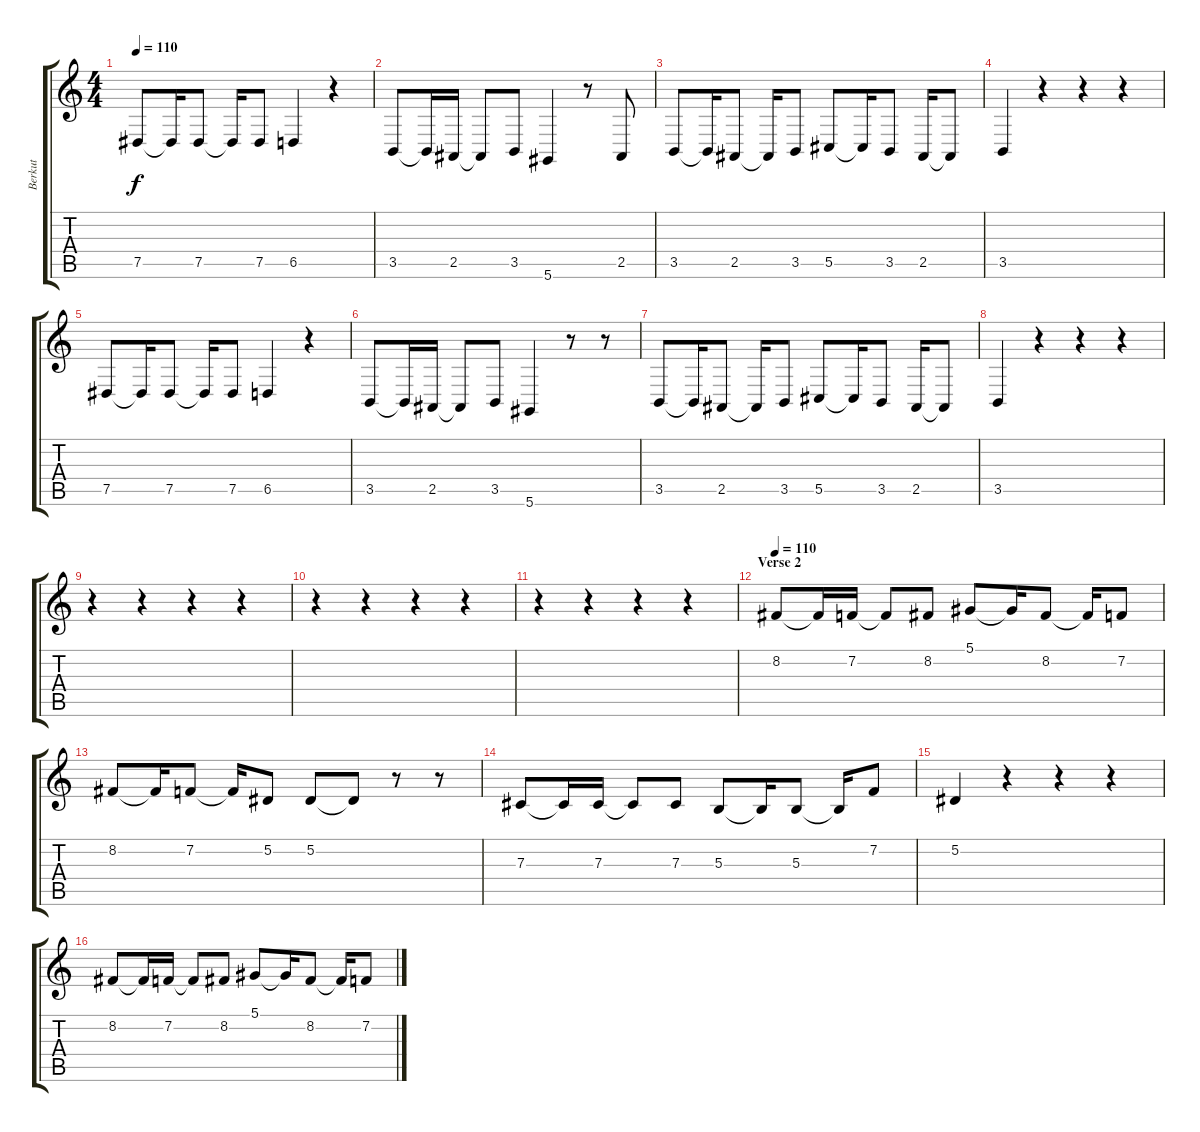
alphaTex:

\track ("Berkut" "Berkut") {instrument stringensemble1}
\staff {score tabs}
\tuning (Eb4 Bb3 Gb3 Db3 Ab2 Eb2) {hide}
\ts (4 4)
\tempo 110
\clef g2
\ks c
7.5.8{dy f} 7.5{t}.16 7.5.8 7.5{t}.16 7.5.8 6.5.4 r.4 |
3.5.8 3.5{t}.16 2.5.16 2.5{t}.8 3.5.8 5.6.4 r.8 2.5.8 |
3.5.8 3.5{t}.16 2.5.8 2.5{t}.16 3.5.8 5.5.8 5.5{t}.16 3.5.8 2.5.16 2.5{t}.8 |
3.5.4 r.4 r.4 r.4 |
7.5.8 7.5{t}.16 7.5.8 7.5{t}.16 7.5.8 6.5.4 r.4 |
3.5.8 3.5{t}.16 2.5.16 2.5{t}.8 3.5.8 5.6.4 r.8 r.8 |
3.5.8 3.5{t}.16 2.5.8 2.5{t}.16 3.5.8 5.5.8 5.5{t}.16 3.5.8 2.5.16 2.5{t}.8 |
3.5.4 r.4 r.4 r.4 |
r.4 r.4 r.4 r.4 |
r.4 r.4 r.4 r.4 |
r.4 r.4 r.4 r.4 |
\section ("" "Verse 2")
\tempo 110
8.2.8 8.2{t}.16 7.2.16 7.2{t}.8 8.2.8 5.1.8 5.1{t}.16 8.2.8 8.2{t}.16 7.2.8 |
8.2.8 8.2{t}.16 7.2.8 7.2{t}.16 5.2.8 5.2.8 5.2{t}.8 r.8 r.8 |
7.3.8 7.3{t}.16 7.3.16 7.3{t}.8 7.3.8 5.3.8 5.3{t}.16 5.3.8 5.3{t}.16 7.2.8 |
5.2.4 r.4 r.4 r.4 |
8.2.8 8.2{t}.16 7.2.16 7.2{t}.8 8.2.8 5.1.8 5.1{t}.16 8.2.8 8.2{t}.16 7.2.8
